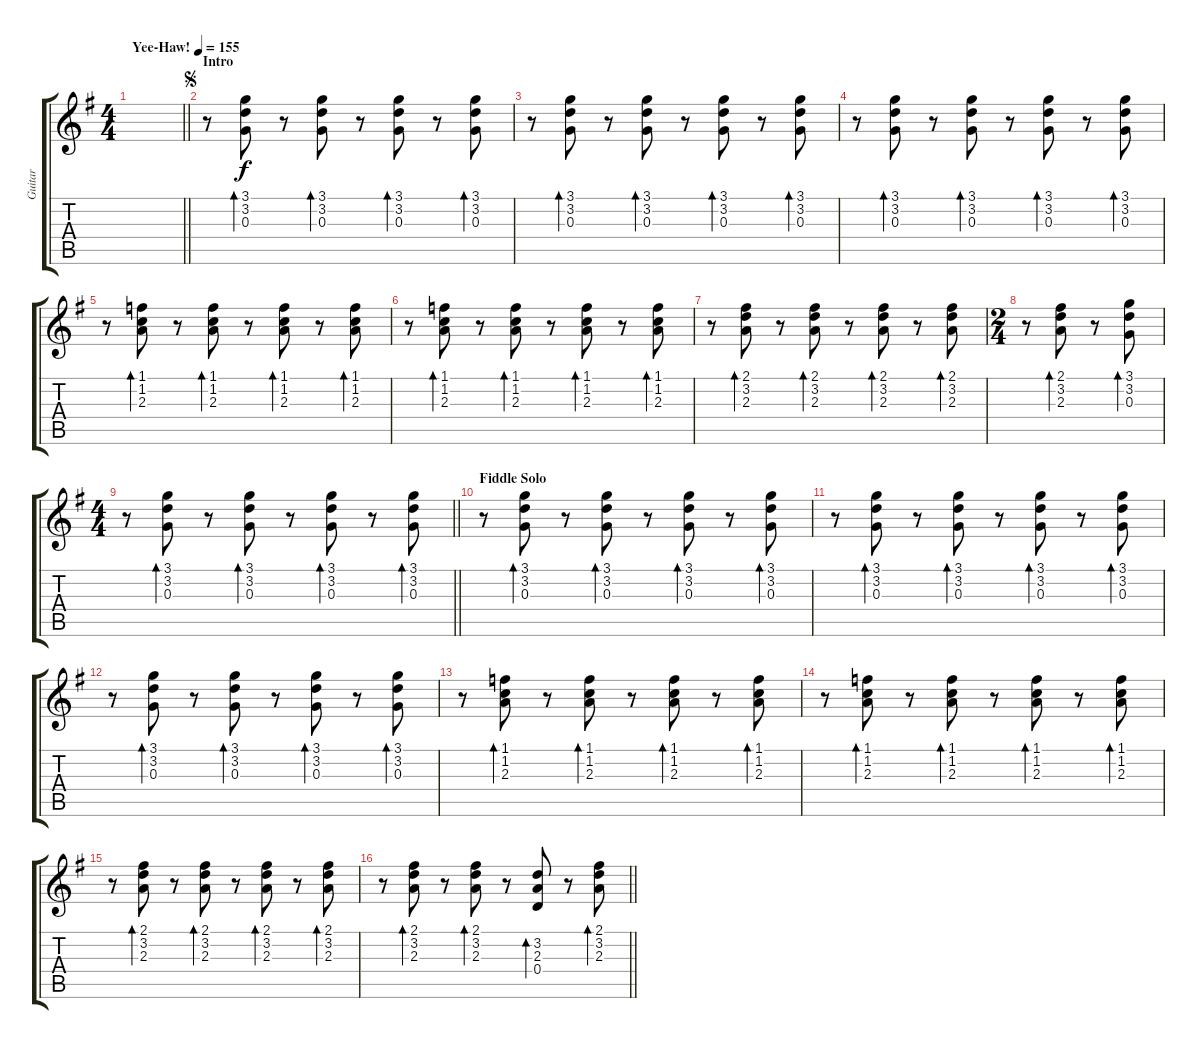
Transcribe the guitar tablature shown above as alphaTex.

\track ("Guitar" "Guitar") {instrument acousticguitarnylon}
\staff {score tabs}
\tuning (E4 B3 G3 D3 A2 E2) {hide}
\ts (4 4)
\tempo (155 "Yee-Haw!")
\clef g2
\barLineRight lightlight
\ks g
|
\section ("" "Intro")
\jump segno
r.8 (3.1 3.2 0.3).8{bd 240} r.8 (3.1 3.2 0.3).8{bd 240} r.8 (3.1 3.2 0.3).8{bd 240} r.8 (3.1 3.2 0.3).8{bd 240} |
r.8 (3.1 3.2 0.3).8{bd 240} r.8 (3.1 3.2 0.3).8{bd 240} r.8 (3.1 3.2 0.3).8{bd 240} r.8 (3.1 3.2 0.3).8{bd 240} |
r.8 (3.1 3.2 0.3).8{bd 240} r.8 (3.1 3.2 0.3).8{bd 240} r.8 (3.1 3.2 0.3).8{bd 240} r.8 (3.1 3.2 0.3).8{bd 240} |
r.8 (1.1 1.2 2.3).8{bd 240} r.8 (1.1 1.2 2.3).8{bd 240} r.8 (1.1 1.2 2.3).8{bd 240} r.8 (1.1 1.2 2.3).8{bd 240} |
r.8 (1.1 1.2 2.3).8{bd 240} r.8 (1.1 1.2 2.3).8{bd 240} r.8 (1.1 1.2 2.3).8{bd 240} r.8 (1.1 1.2 2.3).8{bd 240} |
r.8 (2.1 3.2 2.3).8{bd 240} r.8 (2.1 3.2 2.3).8{bd 240} r.8 (2.1 3.2 2.3).8{bd 240} r.8 (2.1 3.2 2.3).8{bd 240} |
\ts (2 4)
r.8 (2.1 3.2 2.3).8{bd 240} r.8 (3.1 3.2 0.3).8{bd 240} |
\ts (4 4)
\barLineRight lightlight
r.8 (3.1 3.2 0.3).8{bd 240} r.8 (3.1 3.2 0.3).8{bd 240} r.8 (3.1 3.2 0.3).8{bd 240} r.8 (3.1 3.2 0.3).8{bd 240} |
\section ("" "Fiddle Solo")
r.8 (3.1 3.2 0.3).8{bd 240} r.8 (3.1 3.2 0.3).8{bd 240} r.8 (3.1 3.2 0.3).8{bd 240} r.8 (3.1 3.2 0.3).8{bd 240} |
r.8 (3.1 3.2 0.3).8{bd 240} r.8 (3.1 3.2 0.3).8{bd 240} r.8 (3.1 3.2 0.3).8{bd 240} r.8 (3.1 3.2 0.3).8{bd 240} |
r.8 (3.1 3.2 0.3).8{bd 240} r.8 (3.1 3.2 0.3).8{bd 240} r.8 (3.1 3.2 0.3).8{bd 240} r.8 (3.1 3.2 0.3).8{bd 240} |
r.8 (1.1 1.2 2.3).8{bd 240} r.8 (1.1 1.2 2.3).8{bd 240} r.8 (1.1 1.2 2.3).8{bd 240} r.8 (1.1 1.2 2.3).8{bd 240} |
r.8 (1.1 1.2 2.3).8{bd 240} r.8 (1.1 1.2 2.3).8{bd 240} r.8 (1.1 1.2 2.3).8{bd 240} r.8 (1.1 1.2 2.3).8{bd 240} |
r.8 (2.1 3.2 2.3).8{bd 240} r.8 (2.1 3.2 2.3).8{bd 240} r.8 (2.1 3.2 2.3).8{bd 240} r.8 (2.1 3.2 2.3).8{bd 240} |
\barLineRight lightlight
r.8 (2.1 3.2 2.3).8{bd 240} r.8 (2.1 3.2 2.3).8{bd 240} r.8 (3.2 2.3 0.4).8{bd 240} r.8 (2.1 3.2 2.3).8{bd 240}
